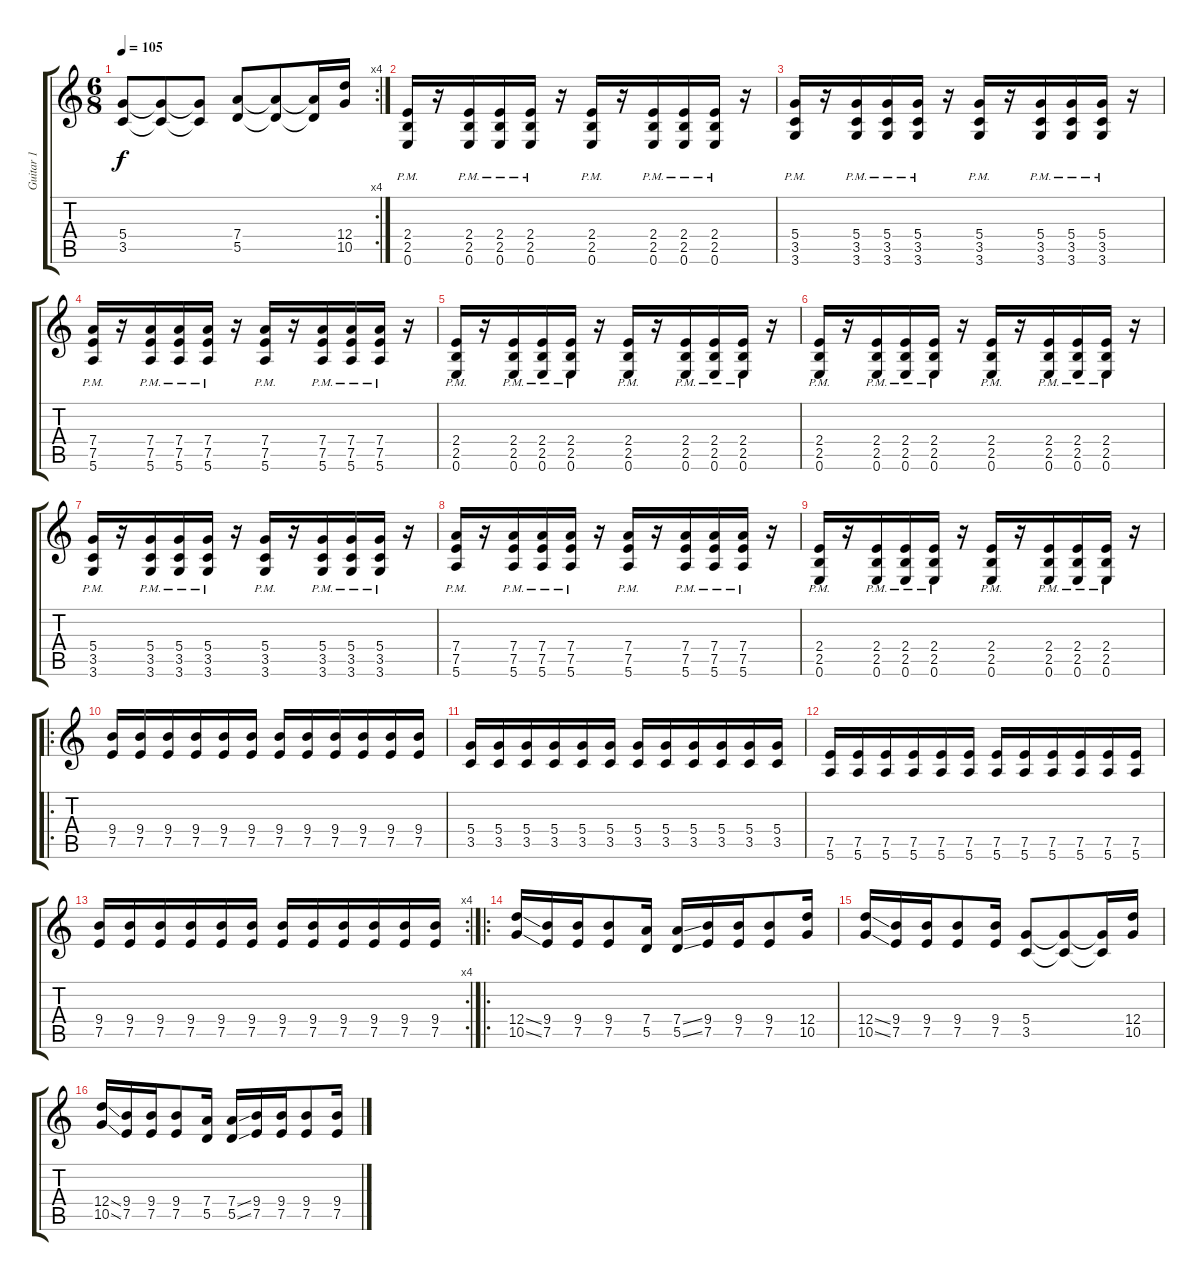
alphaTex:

\track ("Guitar 1" "Guitar 1") {instrument distortionguitar}
\staff {score tabs}
\tuning (E4 B3 G3 D3 A2 E2) {hide}
\rc 4
\ts (6 8)
\tempo 105
\clef g2
\ks c
(5.4 3.5).8{dy f} (5.4{t} 3.5{t}).8 (5.4{t} 3.5{t}).8 (7.4 5.5).8 (7.4{t} 5.5{t}).8 (7.4{t} 5.5{t}).16 (12.4 10.5).16 |
(2.4 2.5{pm} 0.6{pm}).16 r.16 (2.4 2.5{pm} 0.6{pm}).16 (2.4 2.5{pm} 0.6{pm}).16 (2.4 2.5{pm} 0.6{pm}).16 r.16 (2.4 2.5{pm} 0.6{pm}).16 r.16 (2.4 2.5{pm} 0.6{pm}).16 (2.4 2.5{pm} 0.6{pm}).16 (2.4 2.5{pm} 0.6{pm}).16 r.16 |
(5.4{pm} 3.5{pm} 3.6{pm}).16 r.16 (5.4{pm} 3.5{pm} 3.6{pm}).16 (5.4{pm} 3.5{pm} 3.6{pm}).16 (5.4{pm} 3.5{pm} 3.6{pm}).16 r.16 (5.4{pm} 3.5{pm} 3.6{pm}).16 r.16 (5.4{pm} 3.5{pm} 3.6{pm}).16 (5.4{pm} 3.5{pm} 3.6{pm}).16 (5.4{pm} 3.5{pm} 3.6{pm}).16 r.16 |
(7.4 7.5{pm} 5.6{pm}).16 r.16 (7.4 7.5{pm} 5.6{pm}).16 (7.4 7.5{pm} 5.6{pm}).16 (7.4 7.5{pm} 5.6{pm}).16 r.16 (7.4 7.5{pm} 5.6{pm}).16 r.16 (7.4 7.5{pm} 5.6{pm}).16 (7.4 7.5{pm} 5.6{pm}).16 (7.4 7.5{pm} 5.6{pm}).16 r.16 |
(2.4 2.5{pm} 0.6{pm}).16 r.16 (2.4 2.5{pm} 0.6{pm}).16 (2.4 2.5{pm} 0.6{pm}).16 (2.4 2.5{pm} 0.6{pm}).16 r.16 (2.4 2.5{pm} 0.6{pm}).16 r.16 (2.4 2.5{pm} 0.6{pm}).16 (2.4 2.5{pm} 0.6{pm}).16 (2.4 2.5{pm} 0.6{pm}).16 r.16 |
(2.4 2.5{pm} 0.6{pm}).16 r.16 (2.4 2.5{pm} 0.6{pm}).16 (2.4 2.5{pm} 0.6{pm}).16 (2.4 2.5{pm} 0.6{pm}).16 r.16 (2.4 2.5{pm} 0.6{pm}).16 r.16 (2.4 2.5{pm} 0.6{pm}).16 (2.4 2.5{pm} 0.6{pm}).16 (2.4 2.5{pm} 0.6{pm}).16 r.16 |
(5.4{pm} 3.5{pm} 3.6{pm}).16 r.16 (5.4{pm} 3.5{pm} 3.6{pm}).16 (5.4{pm} 3.5{pm} 3.6{pm}).16 (5.4{pm} 3.5{pm} 3.6{pm}).16 r.16 (5.4{pm} 3.5{pm} 3.6{pm}).16 r.16 (5.4{pm} 3.5{pm} 3.6{pm}).16 (5.4{pm} 3.5{pm} 3.6{pm}).16 (5.4{pm} 3.5{pm} 3.6{pm}).16 r.16 |
(7.4 7.5{pm} 5.6{pm}).16 r.16 (7.4 7.5{pm} 5.6{pm}).16 (7.4 7.5{pm} 5.6{pm}).16 (7.4 7.5{pm} 5.6{pm}).16 r.16 (7.4 7.5{pm} 5.6{pm}).16 r.16 (7.4 7.5{pm} 5.6{pm}).16 (7.4 7.5{pm} 5.6{pm}).16 (7.4 7.5{pm} 5.6{pm}).16 r.16 |
(2.4 2.5{pm} 0.6{pm}).16 r.16 (2.4 2.5{pm} 0.6{pm}).16 (2.4 2.5{pm} 0.6{pm}).16 (2.4 2.5{pm} 0.6{pm}).16 r.16 (2.4 2.5{pm} 0.6{pm}).16 r.16 (2.4 2.5{pm} 0.6{pm}).16 (2.4 2.5{pm} 0.6{pm}).16 (2.4 2.5{pm} 0.6{pm}).16 r.16 |
\ro
(9.4 7.5).16 (9.4 7.5).16 (9.4 7.5).16 (9.4 7.5).16 (9.4 7.5).16 (9.4 7.5).16 (9.4 7.5).16 (9.4 7.5).16 (9.4 7.5).16 (9.4 7.5).16 (9.4 7.5).16 (9.4 7.5).16 |
(5.4 3.5).16 (5.4 3.5).16 (5.4 3.5).16 (5.4 3.5).16 (5.4 3.5).16 (5.4 3.5).16 (5.4 3.5).16 (5.4 3.5).16 (5.4 3.5).16 (5.4 3.5).16 (5.4 3.5).16 (5.4 3.5).16 |
(7.5 5.6).16 (7.5 5.6).16 (7.5 5.6).16 (7.5 5.6).16 (7.5 5.6).16 (7.5 5.6).16 (7.5 5.6).16 (7.5 5.6).16 (7.5 5.6).16 (7.5 5.6).16 (7.5 5.6).16 (7.5 5.6).16 |
\rc 4
(9.4 7.5).16 (9.4 7.5).16 (9.4 7.5).16 (9.4 7.5).16 (9.4 7.5).16 (9.4 7.5).16 (9.4 7.5).16 (9.4 7.5).16 (9.4 7.5).16 (9.4 7.5).16 (9.4 7.5).16 (9.4 7.5).16 |
\ro
(12.4{ss} 10.5{ss}).16 (9.4 7.5).16 (9.4 7.5).16 (9.4 7.5).8 (7.4 5.5).16 (7.4{ss} 5.5{ss}).16 (9.4 7.5).16 (9.4 7.5).16 (9.4 7.5).8 (12.4 10.5).16 |
(12.4{ss} 10.5{ss}).16 (9.4 7.5).16 (9.4 7.5).16 (9.4 7.5).8 (9.4 7.5).16 (5.4 3.5).8 (5.4{t} 3.5{t}).8 (5.4{t} 3.5{t}).16 (12.4 10.5).16 |
(12.4{ss} 10.5{ss}).16 (9.4 7.5).16 (9.4 7.5).16 (9.4 7.5).8 (7.4 5.5).16 (7.4{ss} 5.5{ss}).16 (9.4 7.5).16 (9.4 7.5).16 (9.4 7.5).8 (9.4 7.5).16
